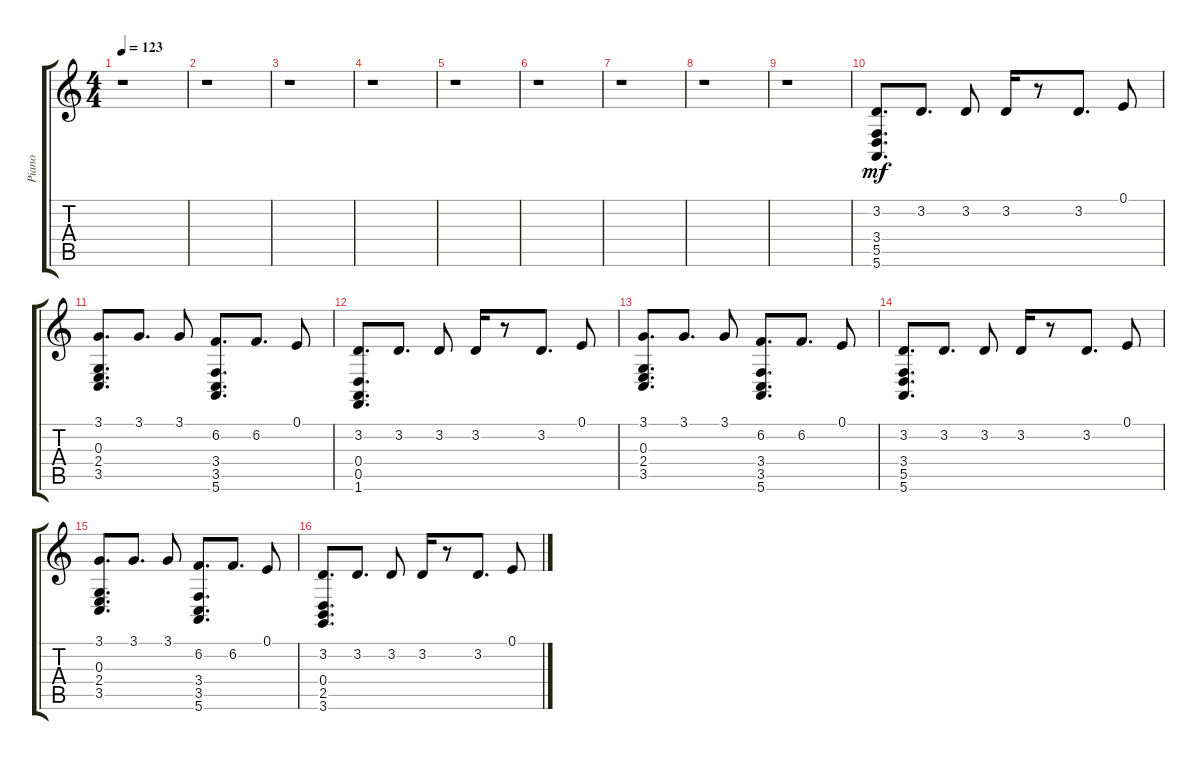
\track ("Piano" "Piano") {instrument acousticgrandpiano}
\staff {score tabs}
\tuning (E4 B3 G3 D3 A2 E2) {hide}
\ts (4 4)
\tempo 123
\clef g2
\ks c
r.1{dy f} |
r.1 |
r.1 |
r.1 |
r.1 |
r.1 |
r.1 |
r.1 |
r.1 |
(3.2 3.4 5.5 5.6).8{d dy mf} 3.2.8{d} 3.2.8 3.2.16 r.8 3.2.8{d} 0.1.8 |
(3.1 0.3 2.4 3.5).8{d} 3.1.8{d} 3.1.8 (6.2 3.4 3.5 5.6).8{d} 6.2.8{d} 0.1.8 |
(3.2 0.4 0.5 1.6).8{d} 3.2.8{d} 3.2.8 3.2.16 r.8 3.2.8{d} 0.1.8 |
(3.1 0.3 2.4 3.5).8{d} 3.1.8{d} 3.1.8 (6.2 3.4 3.5 5.6).8{d} 6.2.8{d} 0.1.8 |
(3.2 3.4 5.5 5.6).8{d} 3.2.8{d} 3.2.8 3.2.16 r.8 3.2.8{d} 0.1.8 |
(3.1 0.3 2.4 3.5).8{d} 3.1.8{d} 3.1.8 (6.2 3.4 3.5 5.6).8{d} 6.2.8{d} 0.1.8 |
(3.2 0.4 2.5 3.6).8{d} 3.2.8{d} 3.2.8 3.2.16 r.8 3.2.8{d} 0.1.8
